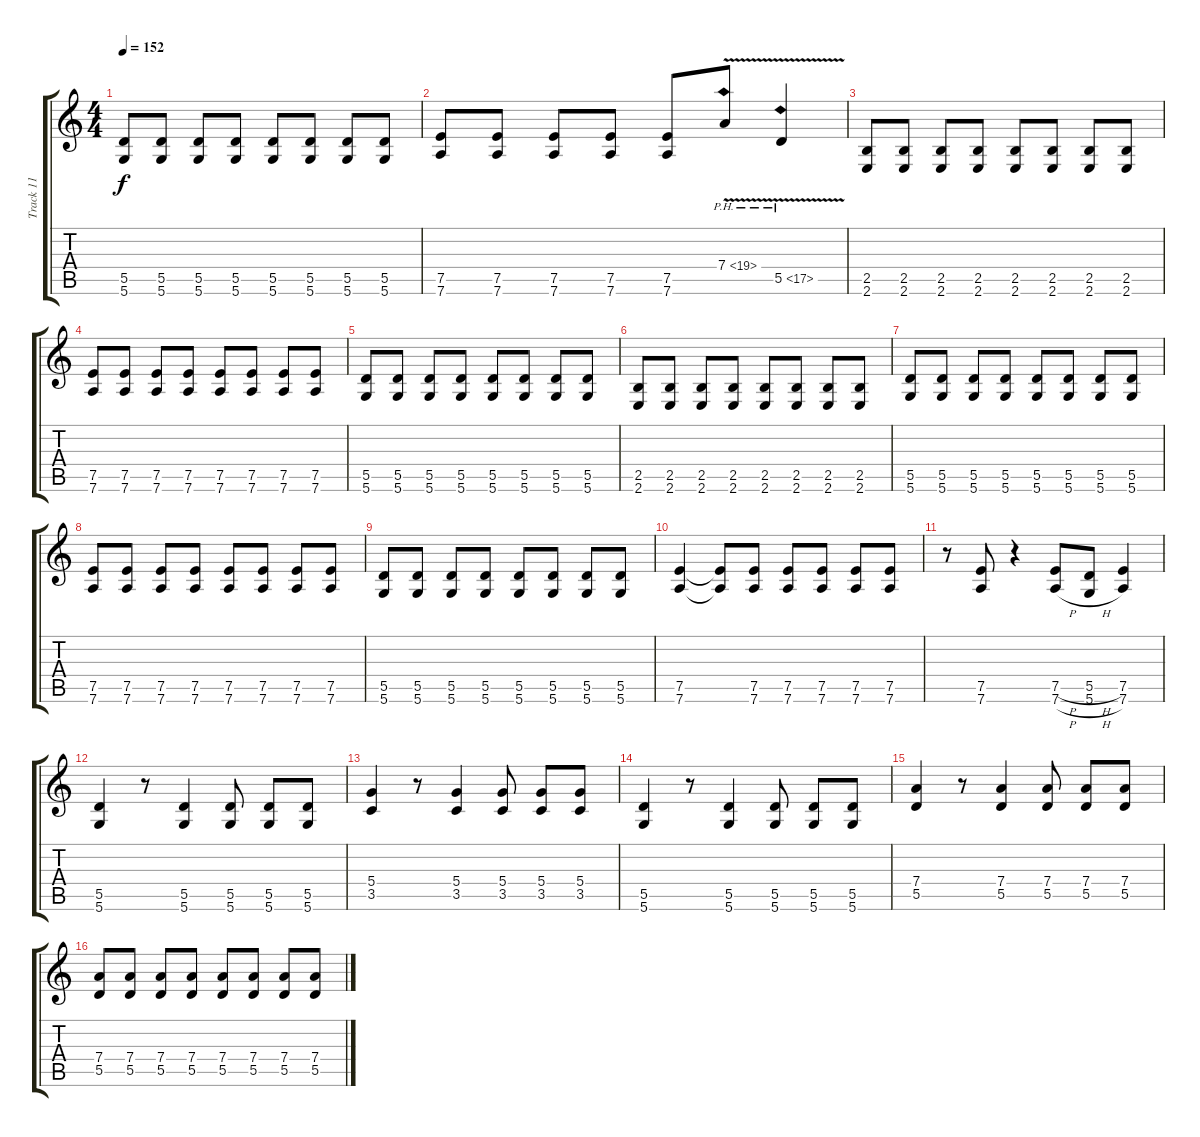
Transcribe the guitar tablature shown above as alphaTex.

\track ("Track 11" "Track 11") {instrument distortionguitar}
\staff {score tabs}
\tuning (E4 B3 G3 D3 A2 D2) {hide}
\ts (4 4)
\tempo 152
\clef g2
\ks c
(5.5 5.6).8{dy f} (5.5 5.6).8 (5.5 5.6).8 (5.5 5.6).8 (5.5 5.6).8 (5.5 5.6).8 (5.5 5.6).8 (5.5 5.6).8 |
(7.5 7.6).8 (7.5 7.6).8 (7.5 7.6).8 (7.5 7.6).8 (7.5 7.6).8 7.4{ph 12 v}.8{volume 9 instrument distortionguitar} 5.5{ph 12 v}.4 |
(2.5 2.6).8{volume 13 instrument electricguitarmuted} (2.5 2.6).8 (2.5 2.6).8 (2.5 2.6).8 (2.5 2.6).8 (2.5 2.6).8 (2.5 2.6).8 (2.5 2.6).8 |
(7.5 7.6).8 (7.5 7.6).8 (7.5 7.6).8 (7.5 7.6).8 (7.5 7.6).8 (7.5 7.6).8 (7.5 7.6).8 (7.5 7.6).8 |
(5.5 5.6).8 (5.5 5.6).8 (5.5 5.6).8 (5.5 5.6).8 (5.5 5.6).8 (5.5 5.6).8 (5.5 5.6).8 (5.5 5.6).8 |
(2.5 2.6).8 (2.5 2.6).8 (2.5 2.6).8 (2.5 2.6).8 (2.5 2.6).8 (2.5 2.6).8 (2.5 2.6).8 (2.5 2.6).8 |
(5.5 5.6).8 (5.5 5.6).8 (5.5 5.6).8 (5.5 5.6).8 (5.5 5.6).8 (5.5 5.6).8 (5.5 5.6).8 (5.5 5.6).8 |
(7.5 7.6).8 (7.5 7.6).8 (7.5 7.6).8 (7.5 7.6).8 (7.5 7.6).8 (7.5 7.6).8 (7.5 7.6).8 (7.5 7.6).8 |
(5.5 5.6).8 (5.5 5.6).8 (5.5 5.6).8 (5.5 5.6).8 (5.5 5.6).8 (5.5 5.6).8 (5.5 5.6).8 (5.5 5.6).8 |
(7.5 7.6).4{volume 9 instrument distortionguitar} (7.5{t} 7.6{t}).8 (7.5 7.6).8 (7.5 7.6).8 (7.5 7.6).8 (7.5 7.6).8 (7.5 7.6).8 |
r.8 (7.5 7.6).8 r.4 (7.5{h} 7.6{h}).8 (5.5{h} 5.6{h}).8 (7.5 7.6).4 |
(5.5 5.6).4 r.8 (5.5 5.6).4 (5.5 5.6).8 (5.5 5.6).8 (5.5 5.6).8 |
(5.4 3.5).4 r.8 (5.4 3.5).4 (5.4 3.5).8 (5.4 3.5).8 (5.4 3.5).8 |
(5.5 5.6).4 r.8 (5.5 5.6).4 (5.5 5.6).8 (5.5 5.6).8 (5.5 5.6).8 |
(7.4 5.5).4 r.8 (7.4 5.5).4 (7.4 5.5).8 (7.4 5.5).8 (7.4 5.5).8 |
(7.4 5.5).8 (7.4 5.5).8 (7.4 5.5).8 (7.4 5.5).8 (7.4 5.5).8 (7.4 5.5).8 (7.4 5.5).8 (7.4 5.5).8
